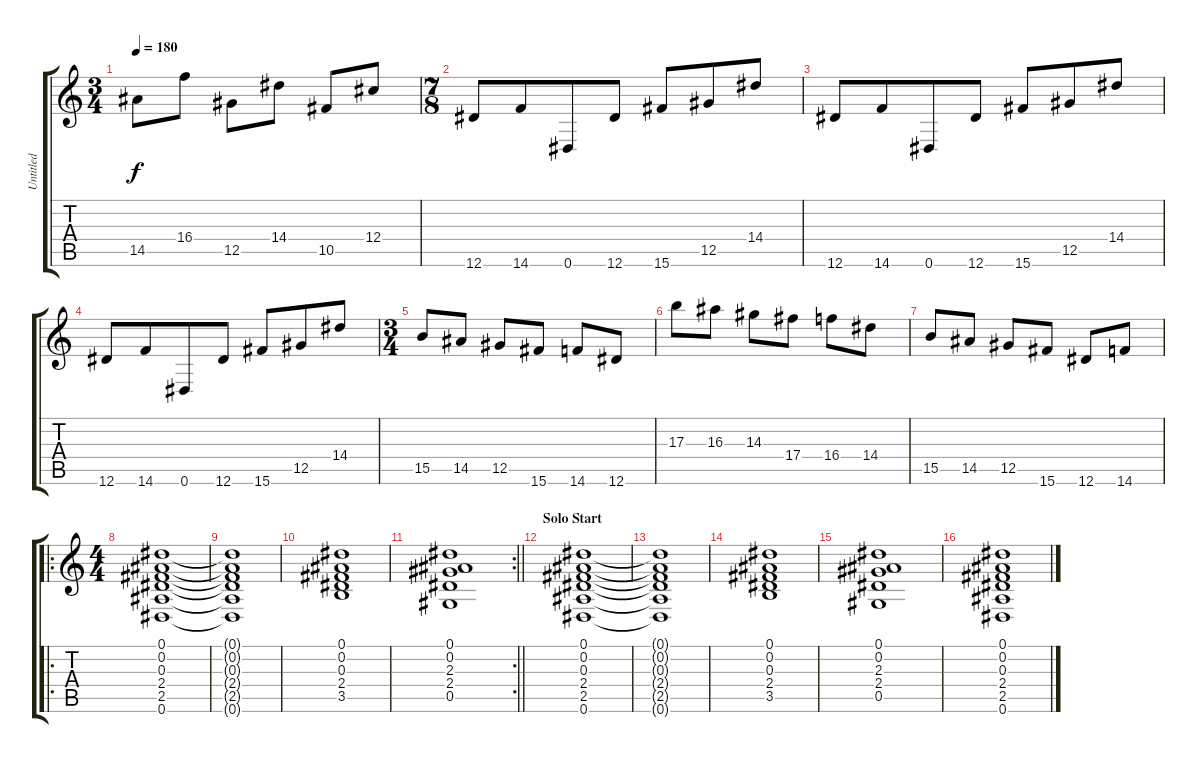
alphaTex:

\track ("Untitled" "Untitled") {instrument distortionguitar}
\staff {score tabs}
\tuning (Eb4 Bb3 Gb3 Db3 Ab2 Eb2) {hide}
\ts (3 4)
\tempo 180
\clef g2
\ks c
14.5.8{dy f} 16.4.8 12.5.8 14.4.8 10.5.8 12.4.8 |
\ts (7 8)
12.6.8 14.6.8 0.6.8 12.6.8 15.6.8 12.5.8 14.4.8 |
12.6.8 14.6.8 0.6.8 12.6.8 15.6.8 12.5.8 14.4.8 |
12.6.8 14.6.8 0.6.8 12.6.8 15.6.8 12.5.8 14.4.8 |
\ts (3 4)
15.5.8 14.5.8 12.5.8 15.6.8 14.6.8 12.6.8 |
17.3.8 16.3.8 14.3.8 17.4.8 16.4.8 14.4.8 |
15.5.8 14.5.8 12.5.8 15.6.8 12.6.8 14.6.8 |
\ro
\ts (4 4)
(0.1 0.2 0.3 2.4 2.5 0.6).1 |
(0.1{t} 0.2{t} 0.3{t} 2.4{t} 2.5{t} 0.6{t}).1 |
(0.1 0.2 0.3 2.4 3.5).1 |
\rc 2
\barLineRight lightlight
(0.1 0.2 2.3 2.4 0.5).1 |
\section ("" "Solo Start")
(0.1 0.2 0.3 2.4 2.5 0.6).1{volume 13} |
(0.1{t} 0.2{t} 0.3{t} 2.4{t} 2.5{t} 0.6{t}).1 |
(0.1 0.2 0.3 2.4 3.5).1 |
(0.1 0.2 2.3 2.4 0.5).1 |
(0.1 0.2 0.3 2.4 2.5 0.6).1{volume 13}
